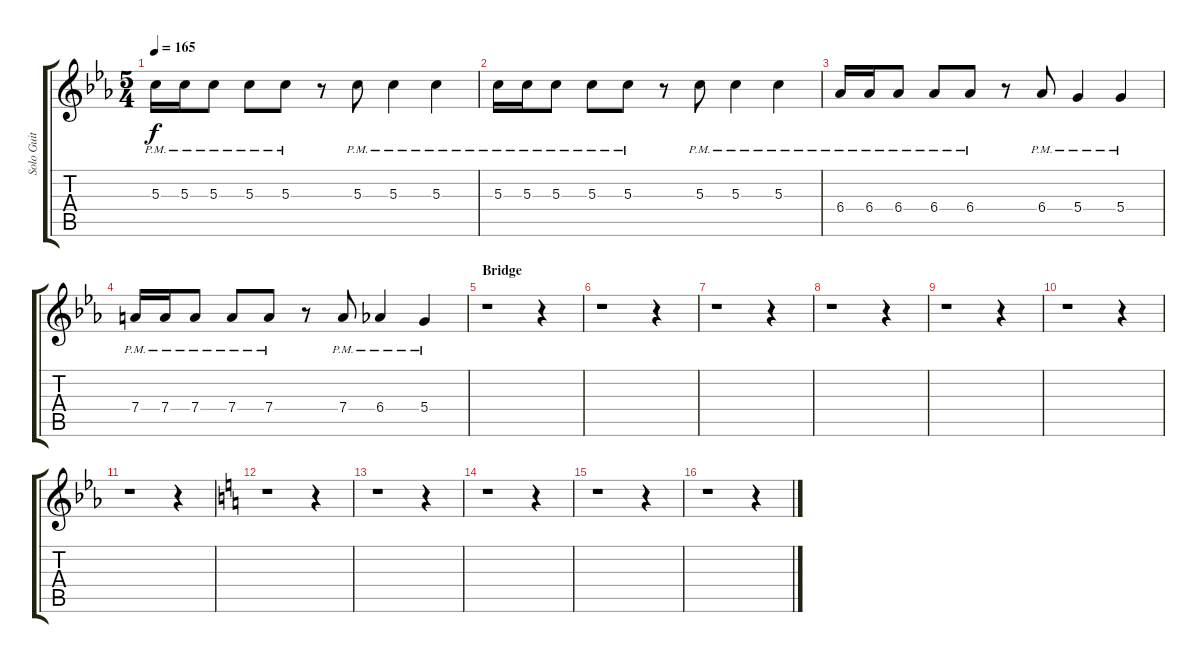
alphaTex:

\track ("Solo Guit" "Solo Guit") {instrument distortionguitar}
\staff {score tabs}
\tuning (E4 B3 G3 D3 A2 E2) {hide}
\ts (5 4)
\tempo 165
\clef g2
\ks eb
5.3{pm}.16{dy f} 5.3{pm}.16 5.3{pm}.8 5.3{pm}.8 5.3{pm}.8 r.8 5.3{pm}.8 5.3{pm}.4 5.3{pm}.4 |
5.3{pm}.16 5.3{pm}.16 5.3{pm}.8 5.3{pm}.8 5.3{pm}.8 r.8 5.3{pm}.8 5.3{pm}.4 5.3{pm}.4 |
6.4{pm}.16 6.4{pm}.16 6.4{pm}.8 6.4{pm}.8 6.4{pm}.8 r.8 6.4{pm}.8 5.4{pm}.4 5.4{pm}.4 |
7.4{pm}.16 7.4{pm}.16 7.4{pm}.8 7.4{pm}.8 7.4{pm}.8 r.8 7.4{pm}.8 6.4{pm}.4 5.4{pm}.4 |
\section ("" "Bridge")
r.1 r.4 |
r.1 r.4 |
r.1 r.4 |
r.1 r.4 |
r.1 r.4 |
r.1 r.4 |
r.1 r.4 |
\ks c
r.1 r.4 |
r.1 r.4 |
r.1 r.4 |
r.1 r.4 |
r.1 r.4
